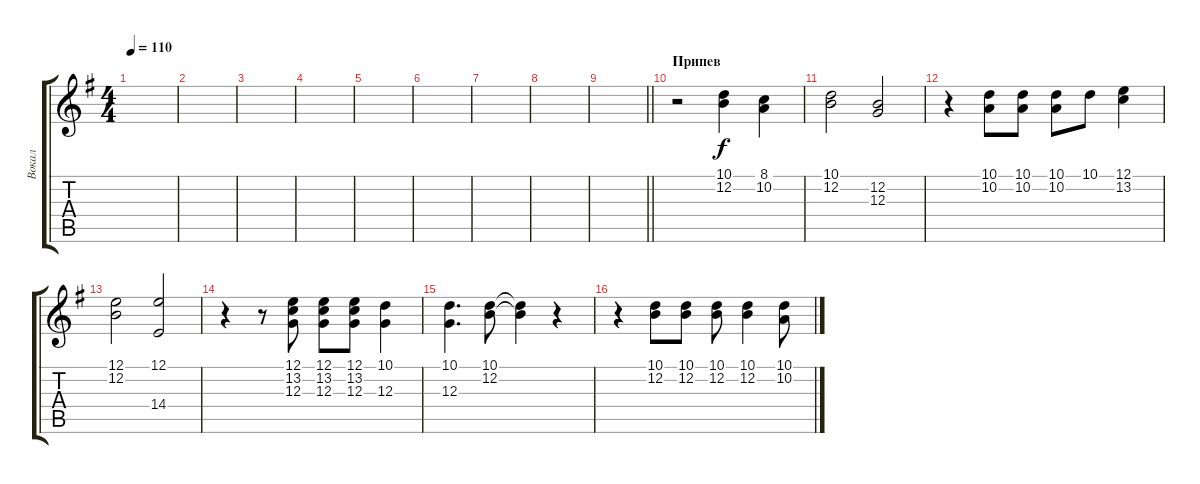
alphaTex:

\track ("Вокал" "Вокал") {instrument stringensemble1}
\staff {score tabs}
\tuning (E4 B3 G3 D3 A2 E2) {hide}
\ts (4 4)
\tempo 110
\clef g2
\ks eminor
|
|
|
|
|
|
|
|
\barLineRight lightlight
|
\section ("" "Припев")
r.2 (10.1 12.2).4 (8.1 10.2).4 |
(10.1 12.2).2 (12.2 12.3).2 |
r.4 (10.1 10.2).8 (10.1 10.2).8 (10.1 10.2).8 10.1.8 (12.1 13.2).4 |
(12.1 12.2).2 (12.1 14.4).2 |
r.4 r.8 (12.1 13.2 12.3).8 (12.1 13.2 12.3).8 (12.1 13.2 12.3).8 (10.1 12.3).4 |
(10.1 12.3).4{d} (10.1 12.2).8 (10.1{t} 12.2{t}).4 r.4 |
r.4 (10.1 12.2).8 (10.1 12.2).8 (10.1 12.2).8 (10.1 12.2).4 (10.1 10.2).8
